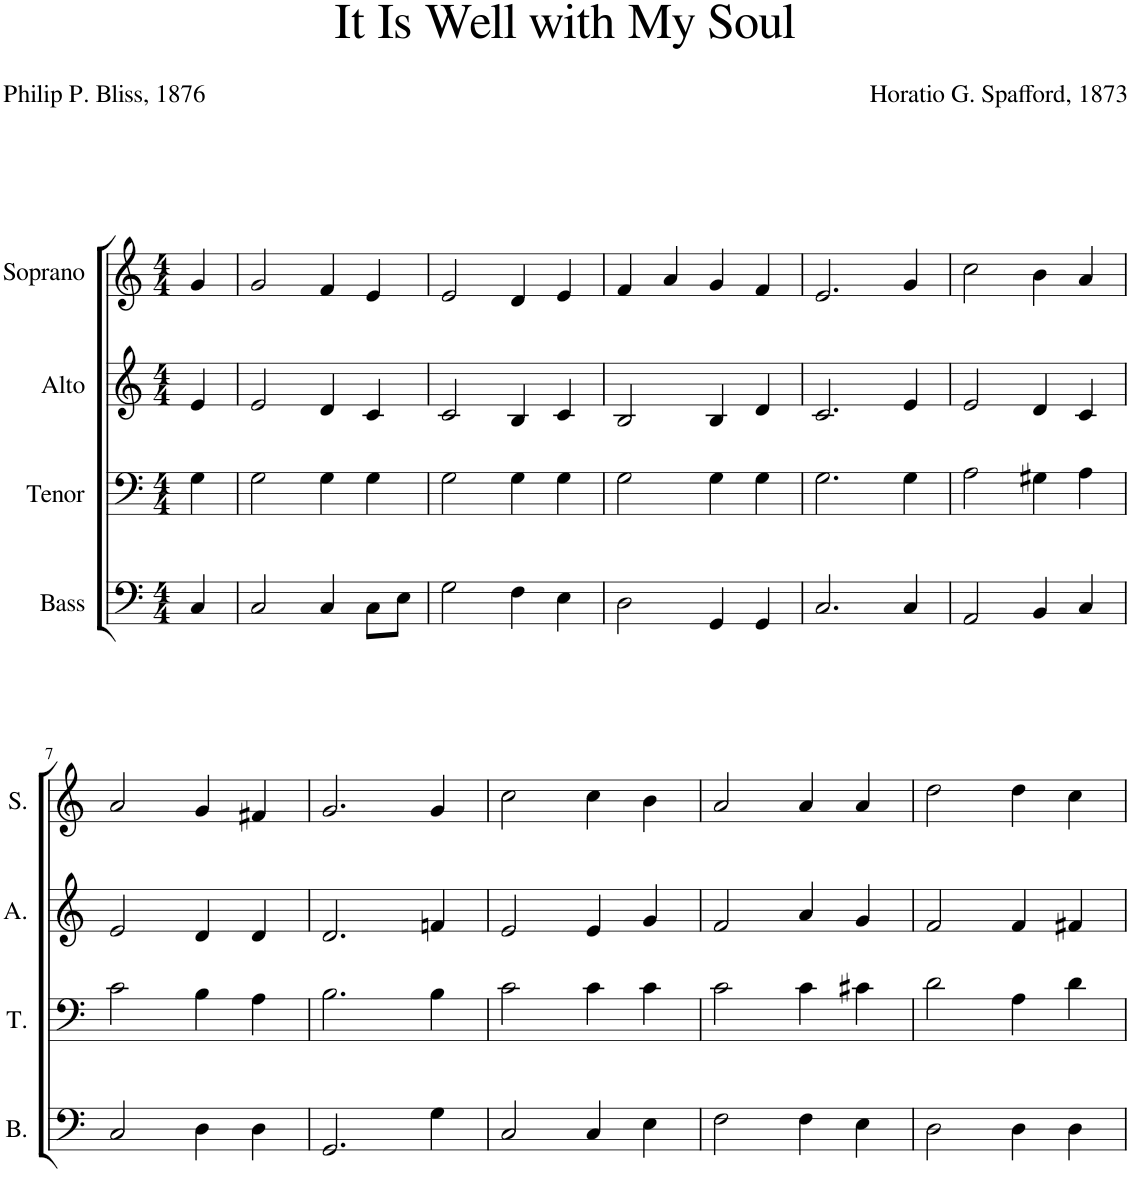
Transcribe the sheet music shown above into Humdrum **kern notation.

**kern	**kern	**kern	**kern
*part4	*part3	*part2	*part1
*staff4	*staff3	*staff2	*staff1
*I"Bass	*I"Tenor	*I"Alto	*I"Soprano
*I'B.	*I'T.	*I'A.	*I'S.
*clefF4	*clefF4	*clefG2	*clefG2
*k[]	*k[]	*k[]	*k[]
*M4/4	*M4/4	*M4/4	*M4/4
=1	=1	=1	=1
4C/	4G\	4e/	4g/
=2	=2	=2	=2
2C/	2G\	2e/	2g/
4C/	4G\	4d/	4f/
8C\L	4G\	4c/	4e/
8E\J	.	.	.
=3	=3	=3	=3
2G\	2G\	2c/	2e/
4F\	4G\	4B/	4d/
4E\	4G\	4c/	4e/
=4	=4	=4	=4
2D\	2G\	2B/	4f/
.	.	.	4a/
4GG/	4G\	4B/	4g/
4GG/	4G\	4d/	4f/
=5	=5	=5	=5
2.C/	2.G\	2.c/	2.e/
4C/	4G\	4e/	4g/
=6	=6	=6	=6
2AA/	2A\	2e/	2cc\
4BB/	4G#X\	4d/	4b\
4C/	4A\	4c/	4a/
!!LO:LB:g=z
=7	=7	=7	=7
2C/	2c\	2e/	2a/
4D\	4B\	4d/	4g/
4D\	4A\	4d/	4f#X/
=8	=8	=8	=8
2.GG/	2.B\	2.d/	2.g/
4G\	4B\	4fn/	4g/
=9	=9	=9	=9
2C/	2c\	2e/	2cc\
4C/	4c\	4e/	4cc\
4E\	4c\	4g/	4b\
=10	=10	=10	=10
2F\	2c\	2f/	2a/
4F\	4c\	4a/	4a/
4E\	4c#X\	4g/	4a/
=11	=11	=11	=11
2D\	2d\	2f/	2dd\
4D\	4A\	4f/	4dd\
4D\	4d\	4f#X/	4cc\
=	=	=	=
*-	*-	*-	*-
